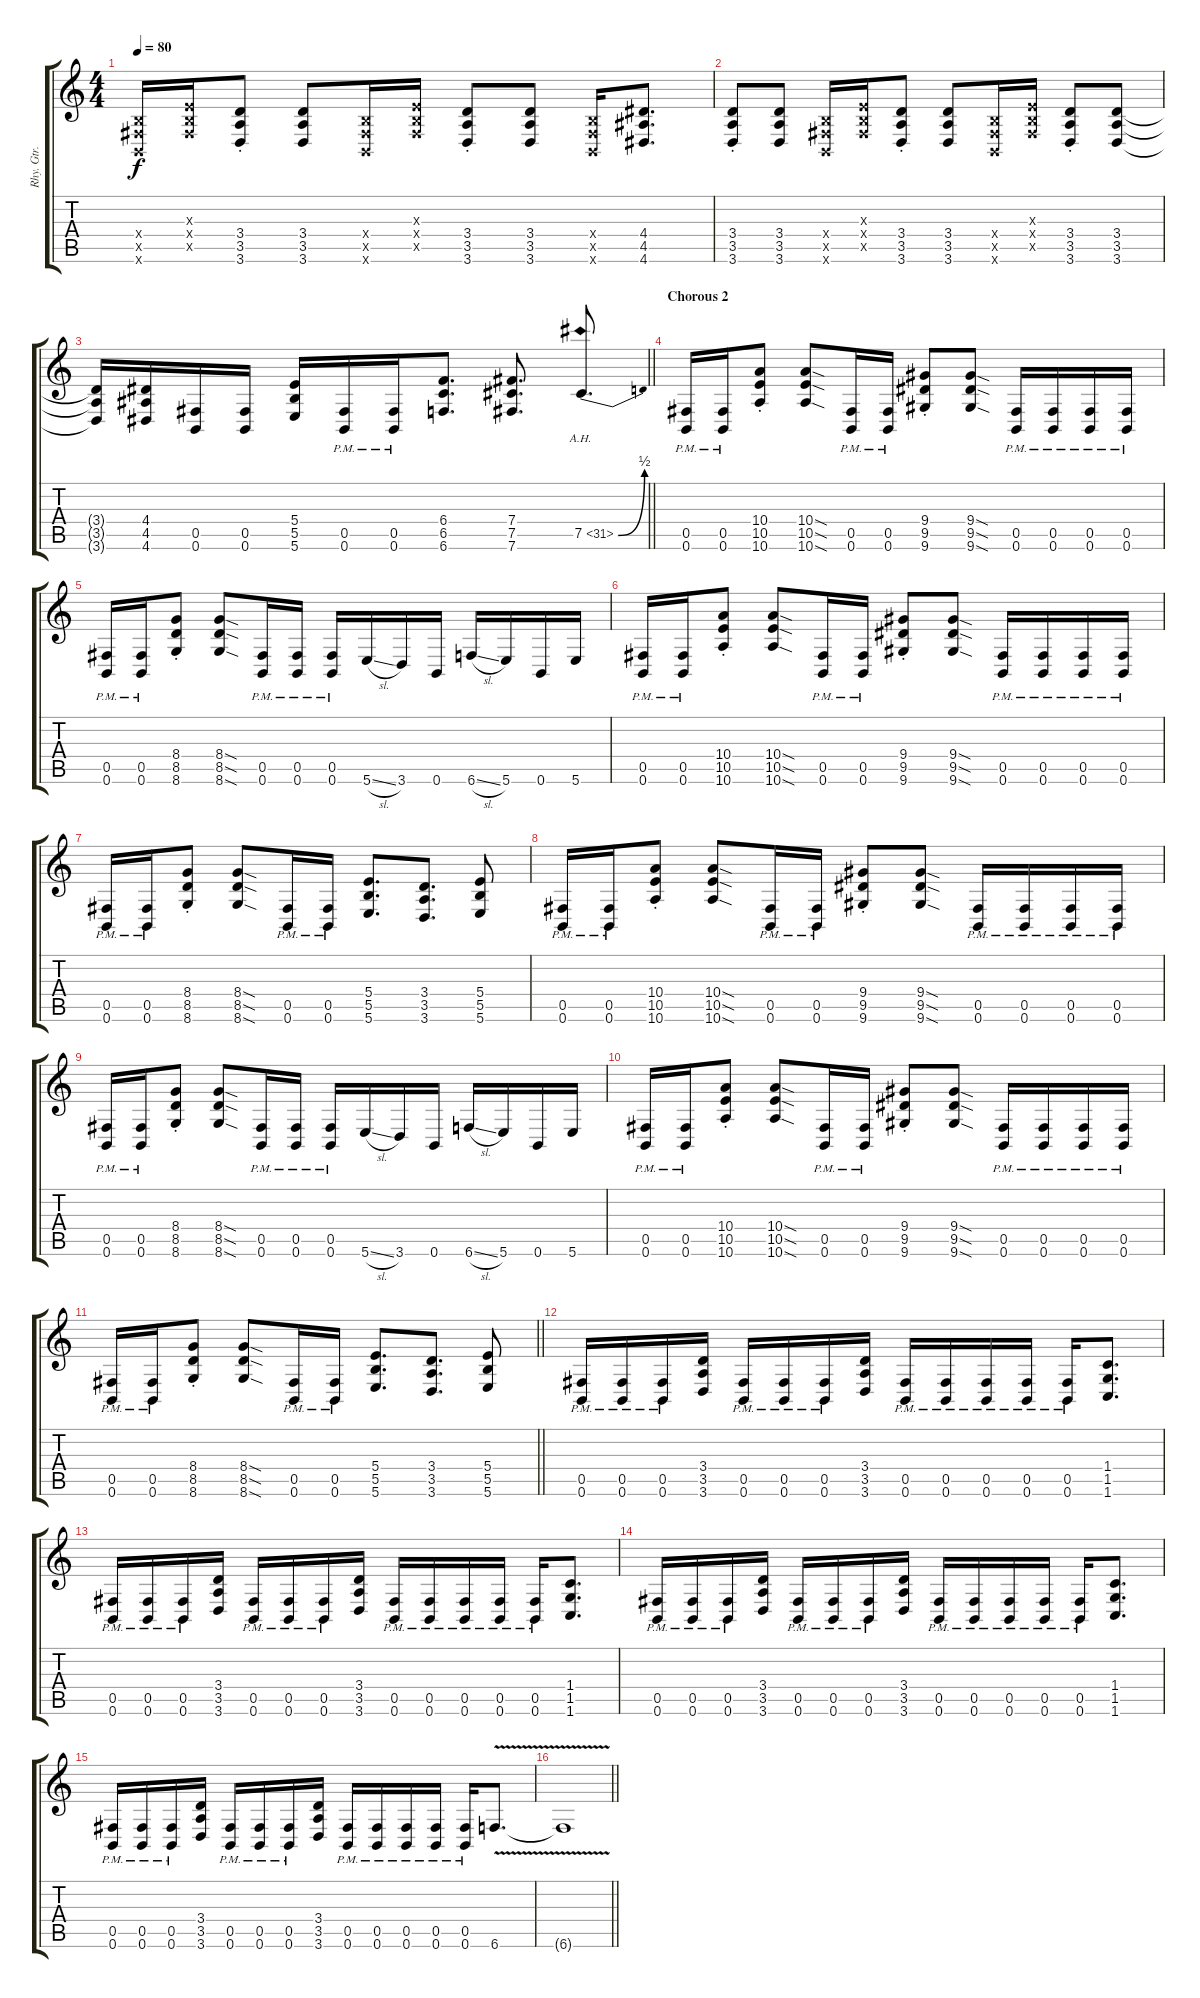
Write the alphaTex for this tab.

\track ("Rhy. Gtr. 2" "Rhy. Gtr. ") {instrument distortionguitar}
\staff {score tabs}
\tuning (Db4 Ab3 E3 B2 Gb2 B1) {hide}
\ts (4 4)
\tempo 80
\clef g2
\ks c
(0.4{x} 0.5{x} 0.6{x}).16{dy f} (0.3{x} 0.4{x} 0.5{x}).16 (3.4{st} 3.5{st} 3.6{st}).8 (3.4 3.5 3.6).8 (0.4{x} 0.5{x} 0.6{x}).16 (0.3{x} 0.4{x} 0.5{x}).16 (3.4{st} 3.5{st} 3.6{st}).8 (3.4 3.5 3.6).8 (0.4{x} 0.5{x} 0.6{x}).16 (4.4 4.5 4.6).8{d} |
(3.4{st} 3.5{st} 3.6{st}).8 (3.4 3.5 3.6).8 (0.4{x} 0.5{x} 0.6{x}).16 (0.3{x} 0.4{x} 0.5{x}).16 (3.4{st} 3.5{st} 3.6{st}).8 (3.4 3.5 3.6).8 (0.4{x} 0.5{x} 0.6{x}).16 (0.3{x} 0.4{x} 0.5{x}).16 (3.4{st} 3.5{st} 3.6{st}).8 (3.4 3.5 3.6).8 |
\barLineRight lightlight
(3.4{t} 3.5{t} 3.6{t}).16 (4.4 4.5 4.6).16 (0.5 0.6).16 (0.5 0.6).16 (5.4 5.5 5.6).16 (0.5{pm} 0.6{pm}).16 (0.5{pm} 0.6{pm}).16 (6.4 6.5 6.6).8{d} (7.4 7.5 7.6).8{d} 7.5{be (bend 0 0 60 2) ah 24}.8{d} |
\section ("" "Chorous 2")
(0.5{pm} 0.6{pm}).16 (0.5{pm} 0.6{pm}).16 (10.4{st} 10.5{st} 10.6{st}).8 (10.4{sod} 10.5{sod} 10.6{sod}).8 (0.5{pm} 0.6{pm}).16 (0.5{pm} 0.6{pm}).16 (9.4{st} 9.5{st} 9.6{st}).8 (9.4{sod} 9.5{sod} 9.6{sod}).8 (0.5{pm} 0.6{pm}).16 (0.5{pm} 0.6{pm}).16 (0.5{pm} 0.6{pm}).16 (0.5{pm} 0.6{pm}).16 |
(0.5{pm} 0.6{pm}).16 (0.5{pm} 0.6{pm}).16 (8.4{st} 8.5{st} 8.6{st}).8 (8.4{sod} 8.5{sod} 8.6{sod}).8 (0.5{pm} 0.6{pm}).16 (0.5{pm} 0.6{pm}).16 (0.5{pm} 0.6{pm}).16 5.6{sl}.16 3.6.16 0.6.16 6.6{sl}.16 5.6.16 0.6.16 5.6.16 |
(0.5{pm} 0.6{pm}).16 (0.5{pm} 0.6{pm}).16 (10.4{st} 10.5{st} 10.6{st}).8 (10.4{sod} 10.5{sod} 10.6{sod}).8 (0.5{pm} 0.6{pm}).16 (0.5{pm} 0.6{pm}).16 (9.4{st} 9.5{st} 9.6{st}).8 (9.4{sod} 9.5{sod} 9.6{sod}).8 (0.5{pm} 0.6{pm}).16 (0.5{pm} 0.6{pm}).16 (0.5{pm} 0.6{pm}).16 (0.5{pm} 0.6{pm}).16 |
(0.5{pm} 0.6{pm}).16 (0.5{pm} 0.6{pm}).16 (8.4{st} 8.5{st} 8.6{st}).8 (8.4{sod} 8.5{sod} 8.6{sod}).8 (0.5{pm} 0.6{pm}).16 (0.5{pm} 0.6{pm}).16 (5.4 5.5 5.6).8{d} (3.4 3.5 3.6).8{d} (5.4 5.5 5.6).8 |
(0.5{pm} 0.6{pm}).16 (0.5{pm} 0.6{pm}).16 (10.4{st} 10.5{st} 10.6{st}).8 (10.4{sod} 10.5{sod} 10.6{sod}).8 (0.5{pm} 0.6{pm}).16 (0.5{pm} 0.6{pm}).16 (9.4{st} 9.5{st} 9.6{st}).8 (9.4{sod} 9.5{sod} 9.6{sod}).8 (0.5{pm} 0.6{pm}).16 (0.5{pm} 0.6{pm}).16 (0.5{pm} 0.6{pm}).16 (0.5{pm} 0.6{pm}).16 |
(0.5{pm} 0.6{pm}).16 (0.5{pm} 0.6{pm}).16 (8.4{st} 8.5{st} 8.6{st}).8 (8.4{sod} 8.5{sod} 8.6{sod}).8 (0.5{pm} 0.6{pm}).16 (0.5{pm} 0.6{pm}).16 (0.5{pm} 0.6{pm}).16 5.6{sl}.16 3.6.16 0.6.16 6.6{sl}.16 5.6.16 0.6.16 5.6.16 |
(0.5{pm} 0.6{pm}).16 (0.5{pm} 0.6{pm}).16 (10.4{st} 10.5{st} 10.6{st}).8 (10.4{sod} 10.5{sod} 10.6{sod}).8 (0.5{pm} 0.6{pm}).16 (0.5{pm} 0.6{pm}).16 (9.4{st} 9.5{st} 9.6{st}).8 (9.4{sod} 9.5{sod} 9.6{sod}).8 (0.5{pm} 0.6{pm}).16 (0.5{pm} 0.6{pm}).16 (0.5{pm} 0.6{pm}).16 (0.5{pm} 0.6{pm}).16 |
\barLineRight lightlight
(0.5{pm} 0.6{pm}).16 (0.5{pm} 0.6{pm}).16 (8.4{st} 8.5{st} 8.6{st}).8 (8.4{sod} 8.5{sod} 8.6{sod}).8 (0.5{pm} 0.6{pm}).16 (0.5{pm} 0.6{pm}).16 (5.4 5.5 5.6).8{d} (3.4 3.5 3.6).8{d} (5.4 5.5 5.6).8 |
\section ("" "")
(0.5{pm} 0.6{pm}).16 (0.5{pm} 0.6{pm}).16 (0.5{pm} 0.6{pm}).16 (3.4 3.5 3.6).16 (0.5{pm} 0.6{pm}).16 (0.5{pm} 0.6{pm}).16 (0.5{pm} 0.6{pm}).16 (3.4 3.5 3.6).16 (0.5{pm} 0.6{pm}).16 (0.5{pm} 0.6{pm}).16 (0.5{pm} 0.6{pm}).16 (0.5{pm} 0.6{pm}).16 (0.5{pm} 0.6{pm}).16 (1.4 1.5 1.6).8{d} |
(0.5{pm} 0.6{pm}).16 (0.5{pm} 0.6{pm}).16 (0.5{pm} 0.6{pm}).16 (3.4 3.5 3.6).16 (0.5{pm} 0.6{pm}).16 (0.5{pm} 0.6{pm}).16 (0.5{pm} 0.6{pm}).16 (3.4 3.5 3.6).16 (0.5{pm} 0.6{pm}).16 (0.5{pm} 0.6{pm}).16 (0.5{pm} 0.6{pm}).16 (0.5{pm} 0.6{pm}).16 (0.5{pm} 0.6{pm}).16 (1.4 1.5 1.6).8{d} |
(0.5{pm} 0.6{pm}).16 (0.5{pm} 0.6{pm}).16 (0.5{pm} 0.6{pm}).16 (3.4 3.5 3.6).16 (0.5{pm} 0.6{pm}).16 (0.5{pm} 0.6{pm}).16 (0.5{pm} 0.6{pm}).16 (3.4 3.5 3.6).16 (0.5{pm} 0.6{pm}).16 (0.5{pm} 0.6{pm}).16 (0.5{pm} 0.6{pm}).16 (0.5{pm} 0.6{pm}).16 (0.5{pm} 0.6{pm}).16 (1.4 1.5 1.6).8{d} |
(0.5{pm} 0.6{pm}).16 (0.5{pm} 0.6{pm}).16 (0.5{pm} 0.6{pm}).16 (3.4 3.5 3.6).16 (0.5{pm} 0.6{pm}).16 (0.5{pm} 0.6{pm}).16 (0.5{pm} 0.6{pm}).16 (3.4 3.5 3.6).16 (0.5{pm} 0.6{pm}).16 (0.5{pm} 0.6{pm}).16 (0.5{pm} 0.6{pm}).16 (0.5{pm} 0.6{pm}).16 (0.5{pm} 0.6{pm}).16 6.6{v}.8{d} |
\barLineRight lightlight
6.6{t}.1
